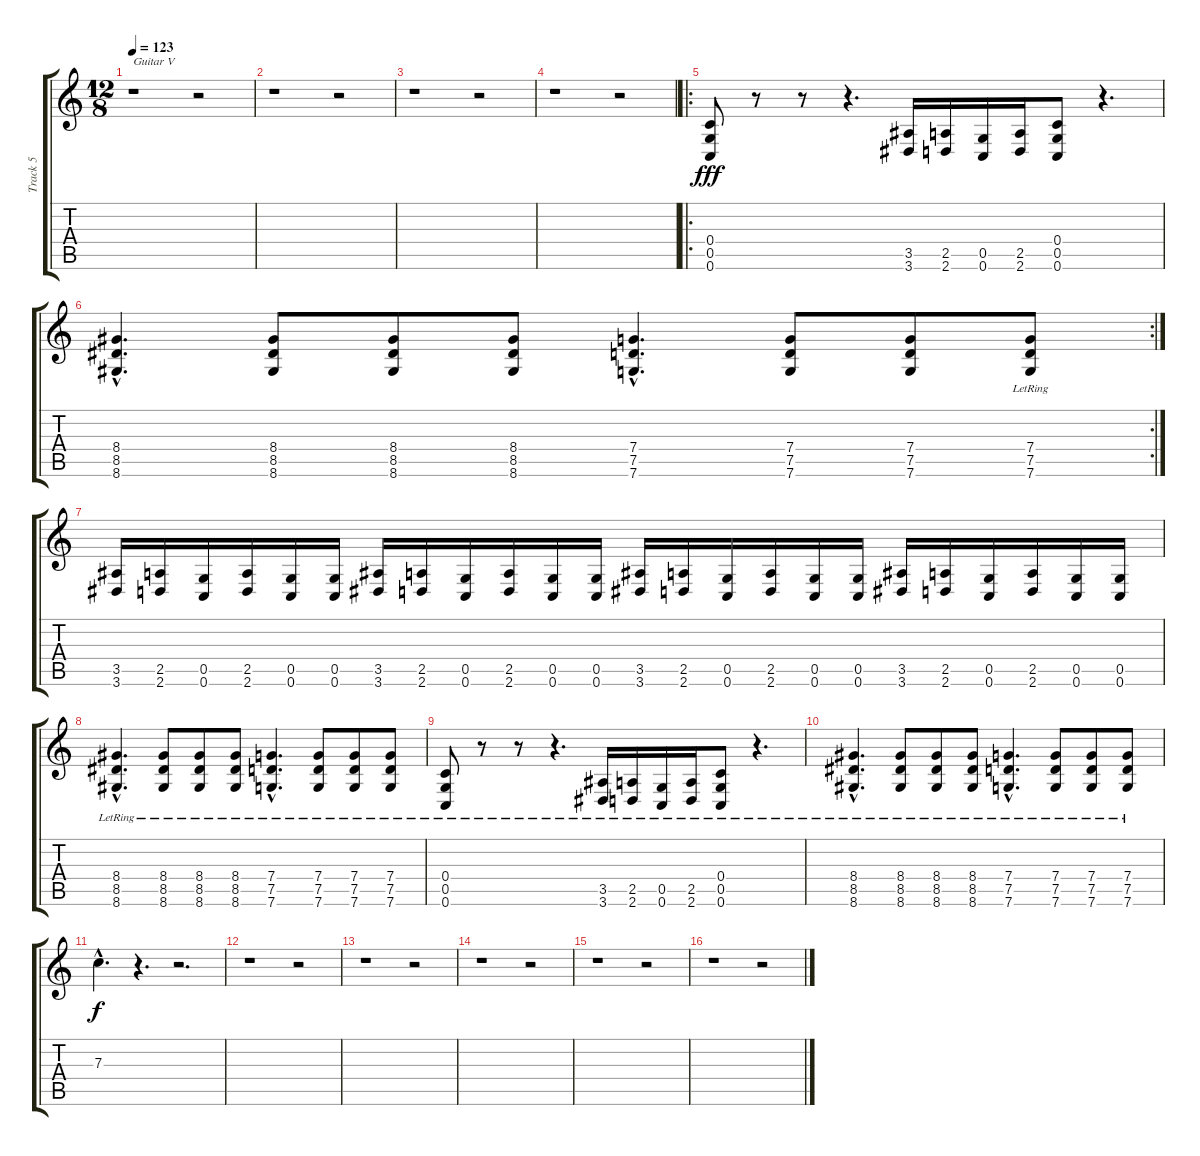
\track ("Track 5" "Track 5") {instrument overdrivenguitar}
\staff {score tabs}
\tuning (D4 A3 F3 C3 G2 C2) {hide}
\ts (12 8)
\tempo 123
\clef g2
\ks c
r.1{txt "Guitar V" dy fff instrument overdrivenguitar} r.2 |
r.1 r.2 |
r.1 r.2 |
r.1 r.2 |
\ro
(0.4 0.5 0.6).8 r.8 r.8 r.4{d} (3.5 3.6).16 (2.5 2.6).16 (0.5 0.6).16 (2.5 2.6).16 (0.4 0.5 0.6).8 r.4{d} |
\rc 2
(8.4{hac} 8.5{hac} 8.6{hac}).4{d} (8.4 8.5 8.6).8 (8.4 8.5 8.6).8 (8.4 8.5 8.6).8 (7.4{hac} 7.5{hac} 7.6{hac}).4{d} (7.4 7.5 7.6).8 (7.4 7.5 7.6).8 (7.4 7.5{lr} 7.6{lr}).8 |
(3.5 3.6).16 (2.5 2.6).16 (0.5 0.6).16 (2.5 2.6).16 (0.5 0.6).16 (0.5 0.6).16 (3.5 3.6).16 (2.5 2.6).16 (0.5 0.6).16 (2.5 2.6).16 (0.5 0.6).16 (0.5 0.6).16 (3.5 3.6).16 (2.5 2.6).16 (0.5 0.6).16 (2.5 2.6).16 (0.5 0.6).16 (0.5 0.6).16 (3.5 3.6).16 (2.5 2.6).16 (0.5 0.6).16 (2.5 2.6).16 (0.5 0.6).16 (0.5 0.6).16 |
(8.4{hac lr} 8.5{hac lr} 8.6{hac lr}).4{d} (8.4{lr} 8.5{lr} 8.6{lr}).8 (8.4{lr} 8.5{lr} 8.6{lr}).8 (8.4{lr} 8.5{lr} 8.6{lr}).8 (7.4{hac lr} 7.5{hac lr} 7.6{hac lr}).4{d} (7.4{lr} 7.5{lr} 7.6{lr}).8 (7.4{lr} 7.5{lr} 7.6{lr}).8 (7.4 7.5{lr} 7.6{lr}).8 |
(0.4{lr} 0.5{lr} 0.6{lr}).8 r.8 r.8 r.4{d} (3.5{lr} 3.6{lr}).16 (2.5{lr} 2.6{lr}).16 (0.5{lr} 0.6{lr}).16 (2.5{lr} 2.6{lr}).16 (0.4{lr} 0.5{lr} 0.6{lr}).8 r.4{d} |
(8.4{hac lr} 8.5{hac lr} 8.6{hac lr}).4{d} (8.4{lr} 8.5{lr} 8.6{lr}).8 (8.4{lr} 8.5{lr} 8.6{lr}).8 (8.4{lr} 8.5{lr} 8.6{lr}).8 (7.4{hac lr} 7.5{hac lr} 7.6{hac lr}).4{d} (7.4{lr} 7.5{lr} 7.6{lr}).8 (7.4{lr} 7.5{lr} 7.6{lr}).8 (7.4 7.5{lr} 7.6{lr}).8 |
7.3{hac}.4{d dy f} r.4{d} r.2{d} |
r.1 r.2 |
r.1 r.2 |
r.1 r.2 |
r.1 r.2 |
r.1 r.2
